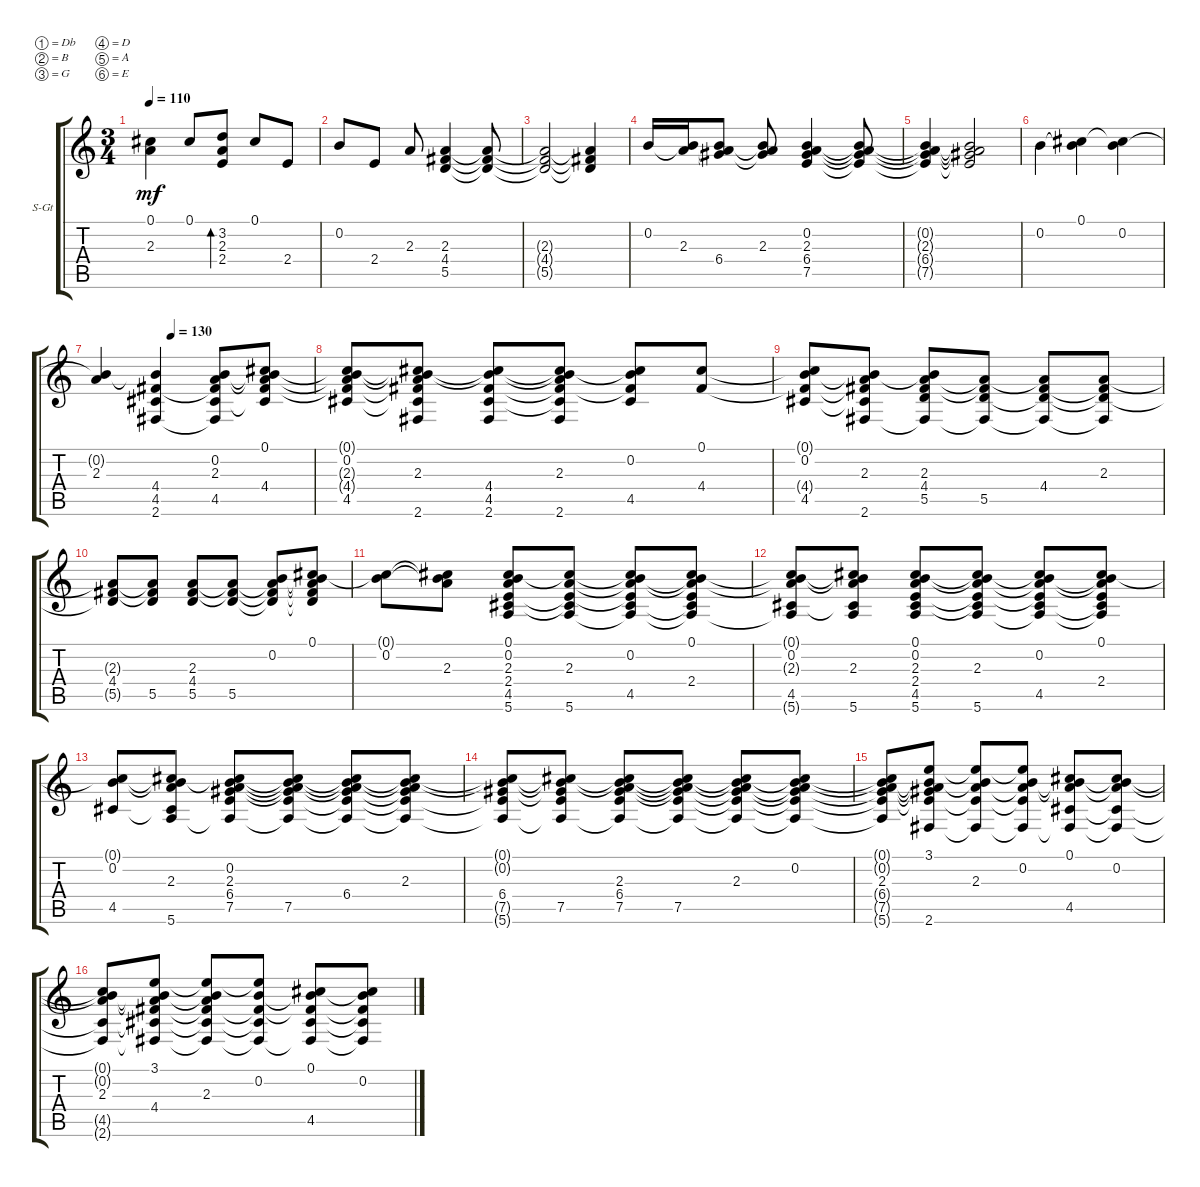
\defaultSystemsLayout 4
\bracketExtendMode groupsimilarinstruments
\firstSystemTrackNameOrientation horizontal
\otherSystemsTrackNameOrientation horizontal
\track ("Steel Guitar" "S-Gt") {instrument acousticguitarsteel}
\staff {score tabs}
\tuning (Db4 B3 G3 D3 A2 E2)
\ts (3 4)
\tempo 110
\clef g2
\ks c
(2.3 0.1).4{dy mf} 0.1.8 (2.4 2.3 3.2).8{bd 86} 0.1.8 2.4.8 |
0.2.8 2.4.8 2.3.8 (4.4 5.5 2.3).4 (2.3{t} 4.4{t} 5.5{t}).8 |
(2.3{t} 4.4{t} 5.5{t}).2 (5.5{t} 4.4{t} 2.3{t}).4 |
0.2.16 (2.3 0.2{t}).16 (6.4 0.2{t} 2.3{t}).8 (2.3 0.2{t} 6.4{t}).8 (7.5 6.4 2.3 0.2).4 (0.2{t} 2.3{t} 6.4{t} 7.5{t}).8 |
(0.2{t} 2.3{t} 6.4{t} 7.5{t}).4 (7.5{t} 6.4{t} 2.3{t} 0.2{t}).2 |
0.2.4 (0.1 0.2{t}).4 (0.2 0.1{t}).4 |
\tempo (130 0.333333)
(2.3 0.2{t}).4 (4.4 4.5 2.6 0.2{t}).4 (0.2 4.5 4.4{t} 2.3 2.6{t}).8 (0.1 4.4 4.5{t} 0.2{t} 2.3{t}).8 |
(0.2 4.5 0.1{t} 2.3{t} 4.4{t}).8 (2.3 2.6 4.4{t} 4.5{t} 0.2{t} 0.1{t}).8 (4.4 4.5 2.6 0.2{t} 0.1{t}).8 (2.3 2.6 0.2{t} 4.5{t} 0.1{t} 4.4{t}).8 (4.5 0.2 0.1{t} 4.4{t}).8 (4.4 0.1).8 |
(0.2 4.5 0.1{t} 4.4{t}).8 (2.3 2.6 4.4{t} 4.5{t} 0.2{t}).8 (5.5 4.4 2.3 0.2{t} 2.6{t}).8 (5.5 2.6{t} 4.4{t} 2.3{t}).8 (4.4 2.6{t} 2.3{t} 5.5{t}).8 (2.3 2.6{t} 5.5{t} 4.4{t}).8 |
(4.4 5.5{t} 2.3{t}).8 (5.5 2.3{t} 4.4{t}).8 (5.5 4.4 2.3).8 (5.5 2.3{t} 4.4{t}).8 (0.2 5.5{t} 2.3{t} 4.4{t}).8 (0.1 5.5{t} 2.3{t} 4.4{t} 0.2{t}).8 |
(0.2 0.1{t}).8 (2.3 0.1{t} 0.2{t}).8 (0.1 0.2 2.3 2.4 4.5 5.6).8 (2.3 5.6 4.5{t} 2.4{t} 0.1{t}).8 (4.5 0.2 5.6{t} 2.4{t} 2.3{t} 0.1{t}).8 (2.4 0.1 5.6{t} 4.5{t} 2.3{t} 0.2{t}).8 |
(0.2 4.5 0.1{t} 2.3{t} 5.6{t}).8 (2.3 5.6 0.1{t} 0.2{t} 4.5{t}).8 (0.1 0.2 2.3 2.4 4.5 5.6).8 (2.3 5.6 4.5{t} 2.4{t} 0.1{t} 0.2{t}).8 (4.5 0.2 5.6{t} 2.4{t} 2.3{t} 0.1{t}).8 (2.4 0.1 5.6{t} 4.5{t} 2.3{t} 0.2{t}).8 |
(0.2 4.5 0.1{t}).8 (2.3 5.6 0.2{t} 4.5{t} 0.1{t}).8 (7.5 6.4 2.3 0.2 5.6{t} 0.1{t}).8 (7.5 5.6{t} 6.4{t} 2.3{t} 0.2{t} 0.1{t}).8 (6.4 5.6{t} 2.3{t} 0.2{t} 7.5{t} 0.1{t}).8 (2.3 5.6{t} 0.2{t} 7.5{t} 6.4{t} 0.1{t}).8 |
(6.4 7.5{t} 0.2{t} 5.6{t} 0.1{t}).8 (7.5 6.4{t} 0.2{t} 5.6{t} 0.1{t}).8 (2.3 6.4 7.5 0.2{t} 5.6{t} 0.1{t}).8 (7.5 2.3{t} 0.2{t} 6.4{t} 5.6{t} 0.1{t}).8 (2.3 0.2{t} 6.4{t} 5.6{t} 0.1{t} 7.5{t}).8 (0.2 2.3{t} 6.4{t} 5.6{t} 0.1{t} 7.5{t}).8 |
(2.3 6.4{t} 5.6{t} 0.1{t} 0.2{t} 7.5{t}).8 (3.1 2.6 6.4{t} 0.2{t} 2.3{t} 7.5{t}).8 (2.3 3.1{t} 0.2{t} 7.5{t} 2.6{t}).8 (0.2 3.1{t} 7.5{t} 2.3{t} 2.6{t}).8 (4.5 0.1 2.3{t} 0.2{t} 2.6{t}).8 (0.2 2.3{t} 0.1{t} 4.5{t} 2.6{t}).8 |
(2.3 0.1{t} 0.2{t} 4.5{t} 2.6{t}).8 (3.1 4.4 2.3{t} 0.2{t} 4.5{t} 2.6{t}).8 (2.3 0.2{t} 3.1{t} 4.5{t} 4.4{t} 2.6{t}).8 (0.2 3.1{t} 4.5{t} 4.4{t} 2.6{t}).8 (0.1 4.5 0.2{t} 4.4{t} 2.6{t}).8 (0.2 0.1{t} 4.5{t} 4.4{t} 2.6{t}).8
